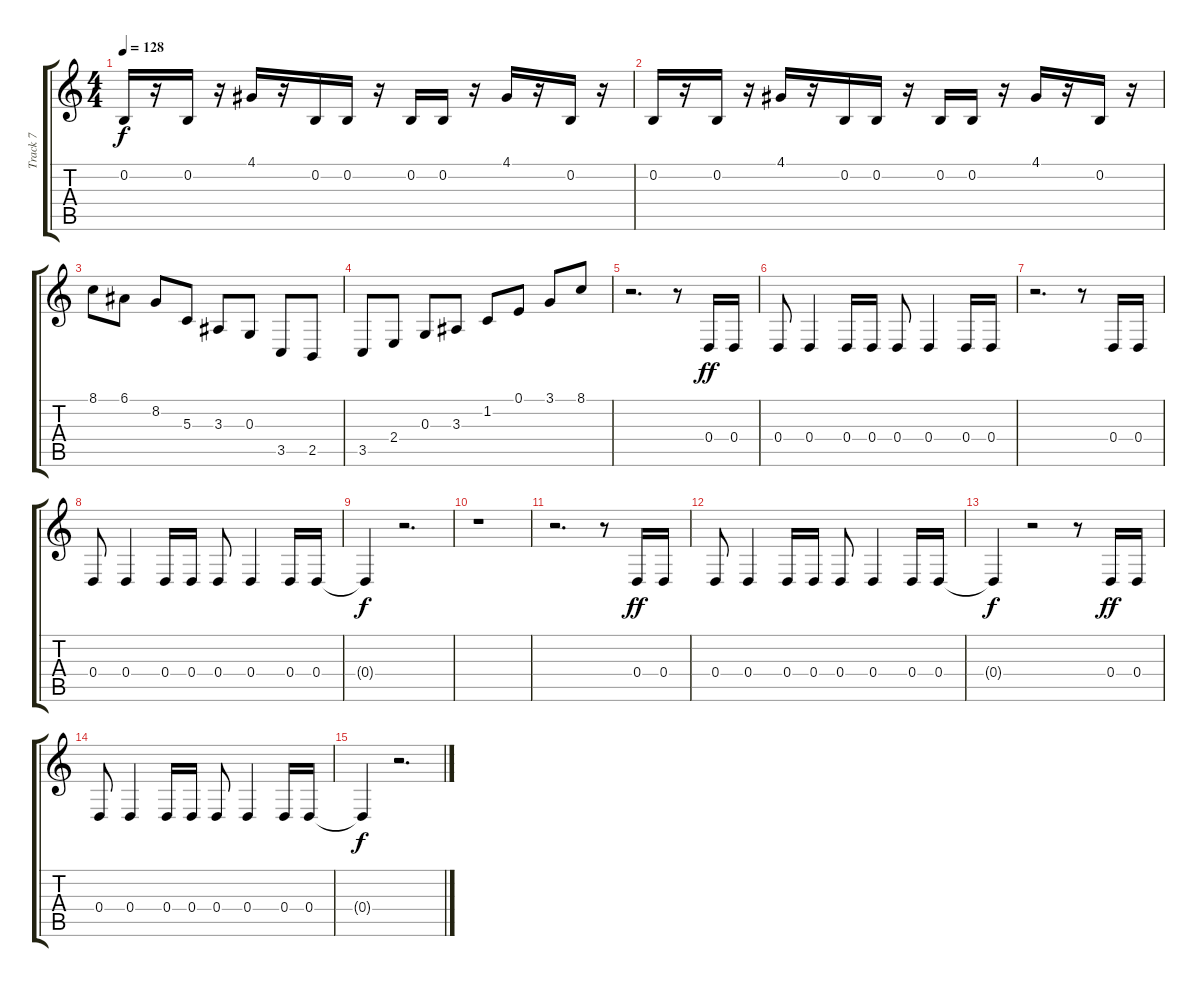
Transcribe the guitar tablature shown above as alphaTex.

\track ("Track 7" "Track 7") {instrument xylophone}
\staff {score tabs}
\tuning (E4 B3 G3 D3 A2 E2) {hide}
\ts (4 4)
\tempo 128
\clef g2
\ks c
0.2.16{dy f} r.16 0.2.16 r.16 4.1.16 r.16 0.2.16 0.2.16 r.16 0.2.16 0.2.16 r.16 4.1.16 r.16 0.2.16 r.16 |
0.2.16 r.16 0.2.16 r.16 4.1.16 r.16 0.2.16 0.2.16 r.16 0.2.16 0.2.16 r.16 4.1.16 r.16 0.2.16 r.16 |
8.1.8 6.1.8 8.2.8 5.3.8 3.3.8 0.3.8 3.5.8 2.5.8 |
3.5.8 2.4.8 0.3.8 3.3.8 1.2.8 0.1.8 3.1.8 8.1.8 |
r.2{d} r.8 0.4.16{dy ff instrument timpani} 0.4.16 |
0.4.8 0.4.4 0.4.16 0.4.16 0.4.8 0.4.4 0.4.16 0.4.16 |
r.2{d} r.8 0.4.16 0.4.16 |
0.4.8 0.4.4 0.4.16 0.4.16 0.4.8 0.4.4 0.4.16 0.4.16 |
0.4{t}.4{dy f} r.2{d} |
r.1 |
r.2{d} r.8 0.4.16{dy ff} 0.4.16 |
0.4.8 0.4.4 0.4.16 0.4.16 0.4.8 0.4.4 0.4.16 0.4.16 |
0.4{t}.4{dy f} r.2 r.8 0.4.16{dy ff} 0.4.16 |
0.4.8 0.4.4 0.4.16 0.4.16 0.4.8 0.4.4 0.4.16 0.4.16 |
0.4{t}.4{dy f} r.2{d}
